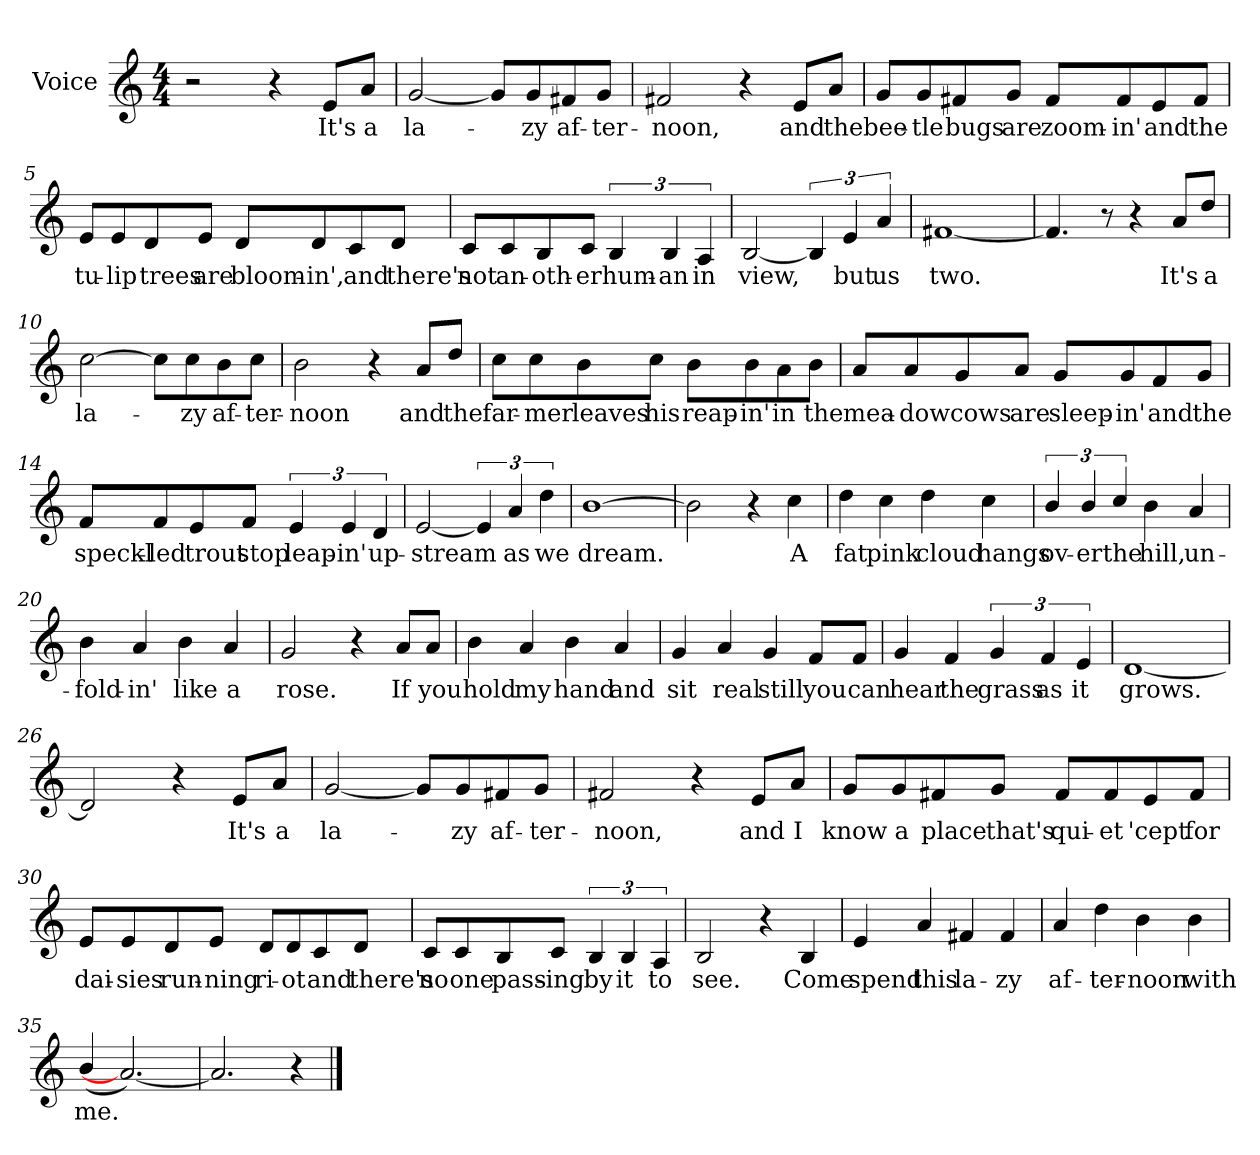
**kern	**text
*part1	*part1
*staff1	*staff1
*I"Voice	*
*I'Vo.	*
*clefG2	*
*k[]	*
*C:	*
*M4/4	*
=1	=1
2r	.
4r	.
8e/L	It's
8a/J	a
=2	=2
[2g/	la-
8g/L]	.
8g/	zy
8f#X/	af-
8g/J	ter-
=3	=3
2f#X/	noon,
4r	.
8e/L	and
8a/J	the
=4	=4
8g/L	bee-
8g/	tle
8f#X/	bugs
8g/J	are
8f#/L	zoom-
8f#/	in'
8e/	and
8f#/J	the
!!LO:LB:g=z
=5	=5
8e/L	tu-
8e/	lip
8d/	trees
8e/J	are
8d/L	bloom-
8d/	in',
8c/	and
8d/J	there's
=6	=6
8c/L	not
8c/	an-
8B/	oth-
8c/J	er
6B/	hum-
6B/	an
6A/	in
=7	=7
[2B/	view,
6B/]	.
6e/	but
6a/	us
!!LO:LB:g=z
=8	=8
[1f#X	two.
=9	=9
4.f#/]	.
8r	.
4r	.
8a/L	It's
8dd/J	a
=10	=10
[2cc\	la-
8cc\L]	.
8cc\	zy
8b\	af-
8cc\J	ter-
=11	=11
2b\	noon
4r	.
8a/L	and
8dd/J	the
!!LO:LB:g=z
=12	=12
8cc\L	far-
8cc\	mer
8b\	leaves
8cc\J	his
8b\L	reap-
8b\	in'
8a\	in
8b\J	the
=13	=13
8a/L	mea-
8a/	dow
8g/	cows
8a/J	are
8g/L	sleep-
8g/	-in'
8f/	and
8g/J	the
!!LO:LB:g=z
=14	=14
8f/L	speckl-
8f/	-led
8e/	trout
8f/J	stop
6e/	leap-
6e/	-in'
6d/	up-
=15	=15
[2e/	stream
6e/]	.
6a/	as
6dd\	we
=16	=16
[1b	dream.
=17	=17
2b\]	.
4r	.
4cc\	A
=18	=18
4dd\	fat
4cc\	pink
4dd\	cloud
4cc\	hangs
!!LO:LB:g=z
=19	=19
6b/	ov-
6b/	er
6cc/	the
4b\	hill,
4a/	un-
=20	=20
4b\	fold-
4a/	in'
4b\	like
4a/	a
=21	=21
2g/	rose.
4r	.
8a/L	If
8a/J	you
=22	=22
4b\	hold
4a/	my
4b\	hand
4a/	and
=23	=23
4g/	sit
4a/	real
4g/	still
8f/L	you
8f/J	can
!!LO:LB:g=z
=24	=24
4g/	hear
4f/	the
6g/	grass
6f/	as
6e/	it
=25	=25
[1d	grows.
=26	=26
2d/]	.
4r	.
8e/L	It's
8a/J	a
=27	=27
[2g/	la-
8g/L]	.
8g/	zy
8f#X/	af-
8g/J	ter-
=28	=28
2f#X/	noon,
4r	.
8e/L	and
8a/J	I
!!LO:LB:g=z
=29	=29
8g/L	know
8g/	a
8f#X/	place
8g/J	that's
8f#/L	qui-
8f#/	et
8e/	'cept
8f#/J	for
=30	=30
8e/L	dai-
8e/	sies
8d/	run-
8e/J	ning
8d/L	ri-
8d/	ot
8c/	and
8d/J	there's
=31	=31
8c/L	no
8c/	one
8B/	pass-
8c/J	ing
6B/	by
6B/	it
6A/	to
!!LO:LB:g=z
=32	=32
2B/	see.
4r	.
4B/	Come
=33	=33
4e/	spend
4a/	this
4f#X/	la-
4f#/	zy
=34	=34
4a/	af-
4dd\	ter-
4b\	noon
4b\	with
=35	=35
(4b/	me.
2.a/_)	.
=36	=36
2.a/]	.
4r	.
==	==
*-	*-
